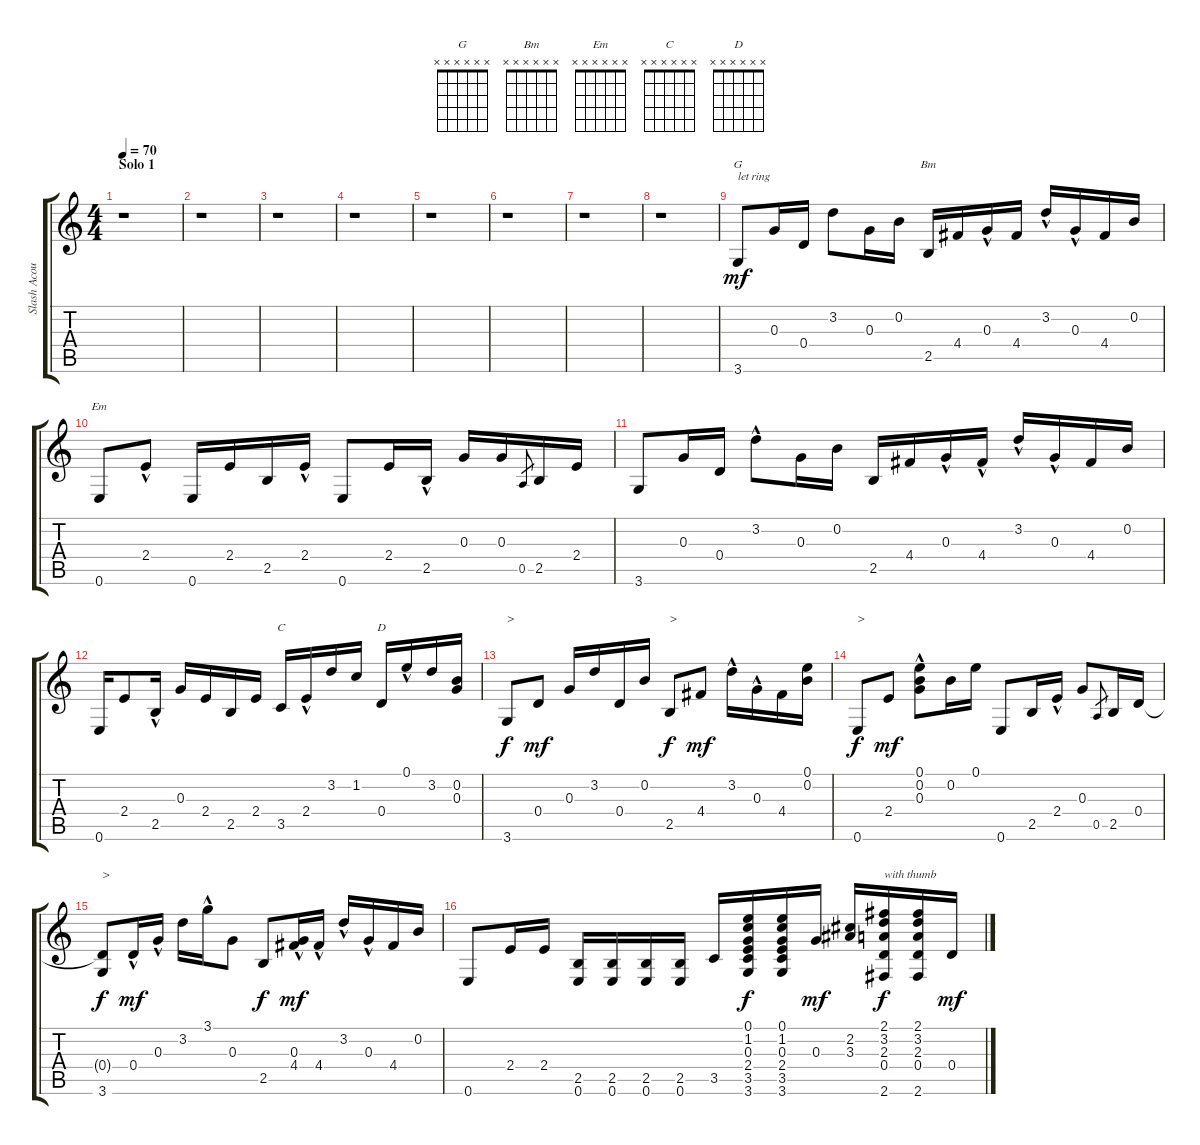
\track ("Slash Acoustic " "Slash Acou") {instrument acousticguitarsteel}
\staff {score tabs}
\tuning (E4 B3 G3 D3 A2 E2) {hide}
\chord ("G" x x x x x x) {firstfret 0}
\chord ("Bm" x x x x x x) {firstfret 0}
\chord ("Em" x x x x x x) {firstfret 0}
\chord ("C" x x x x x x) {firstfret 0}
\chord ("D" x x x x x x) {firstfret 0}
\ts (4 4)
\section ("" "Solo 1")
\tempo 70
\clef g2
\ks c
r.1{dy mf} |
r.1 |
r.1 |
r.1 |
r.1 |
r.1 |
r.1 |
r.1 |
3.6.8{ch "G" txt "let ring"} 0.3.16 0.4.16 3.2.8 0.3.16 0.2.16 2.5.16{ch "Bm"} 4.4.16 0.3{hac}.16 4.4.16 3.2{hac}.16 0.3{hac}.16 4.4.16 0.2.16 |
0.6.8{ch "Em"} 2.4{hac}.8 0.6.16 2.4.16 2.5.16 2.4{hac}.16 0.6.8 2.4.16 2.5{hac}.16 0.3.16 0.3.16 0.5.8{gr} 2.5.16 2.4.16 |
3.6.8 0.3.16 0.4.16 3.2{hac}.8 0.3.16 0.2.16 2.5.16 4.4.16 0.3{hac}.16 4.4{hac}.16 3.2{hac}.16 0.3{hac}.16 4.4.16 0.2.16 |
0.6.16 2.4.8 2.5{hac}.16 0.3.16 2.4.16 2.5.16 2.4.16 3.5.16{ch "C"} 2.4{hac}.16 3.2.16 1.2.16 0.4.16{ch "D"} 0.1{hac}.16 3.2.16 (0.2 0.3).16 |
3.6.8{txt ">" dy f} 0.4.8{dy mf} 0.3.16 3.2.16 0.4.16 0.2.16 2.5.8{txt ">" dy f} 4.4.8{dy mf} 3.2{hac}.16 0.3{hac}.16 4.4.16 (0.1 0.2).16 |
0.6.8{txt ">" dy f} 2.4.8{dy mf} (0.1{hac} 0.2 0.3).8 0.2.16 0.1.16 0.6.8 2.5.16 2.4{hac}.16 0.3.8 0.5.8{gr} 2.5.16 0.4.16 |
(0.4{t} 3.6).8{txt ">" dy f} 0.4{hac}.16{dy mf} 0.3{hac}.16 3.2.16 3.1{hac}.16 0.3.8 2.5.8{dy f} (0.3{hac} 4.4).16{dy mf} 4.4{hac}.16 3.2{hac}.16 0.3{hac}.16 4.4.16 0.2.16 |
0.6.8 2.4.16 2.4.16 (2.5 0.6).16 (2.5 0.6).16 (2.5 0.6).16 (2.5 0.6).16 3.5.16 (0.1 1.2 0.3 2.4 3.5 3.6).16{dy f} (0.1 1.2 0.3 2.4 3.5 3.6).16 0.3.16{dy mf} (2.2 3.3).16 (2.1 3.2 2.3 0.4 2.6).16{txt "with thumb" dy f} (2.1 3.2 2.3 0.4 2.6).16 0.4.16{dy mf}
